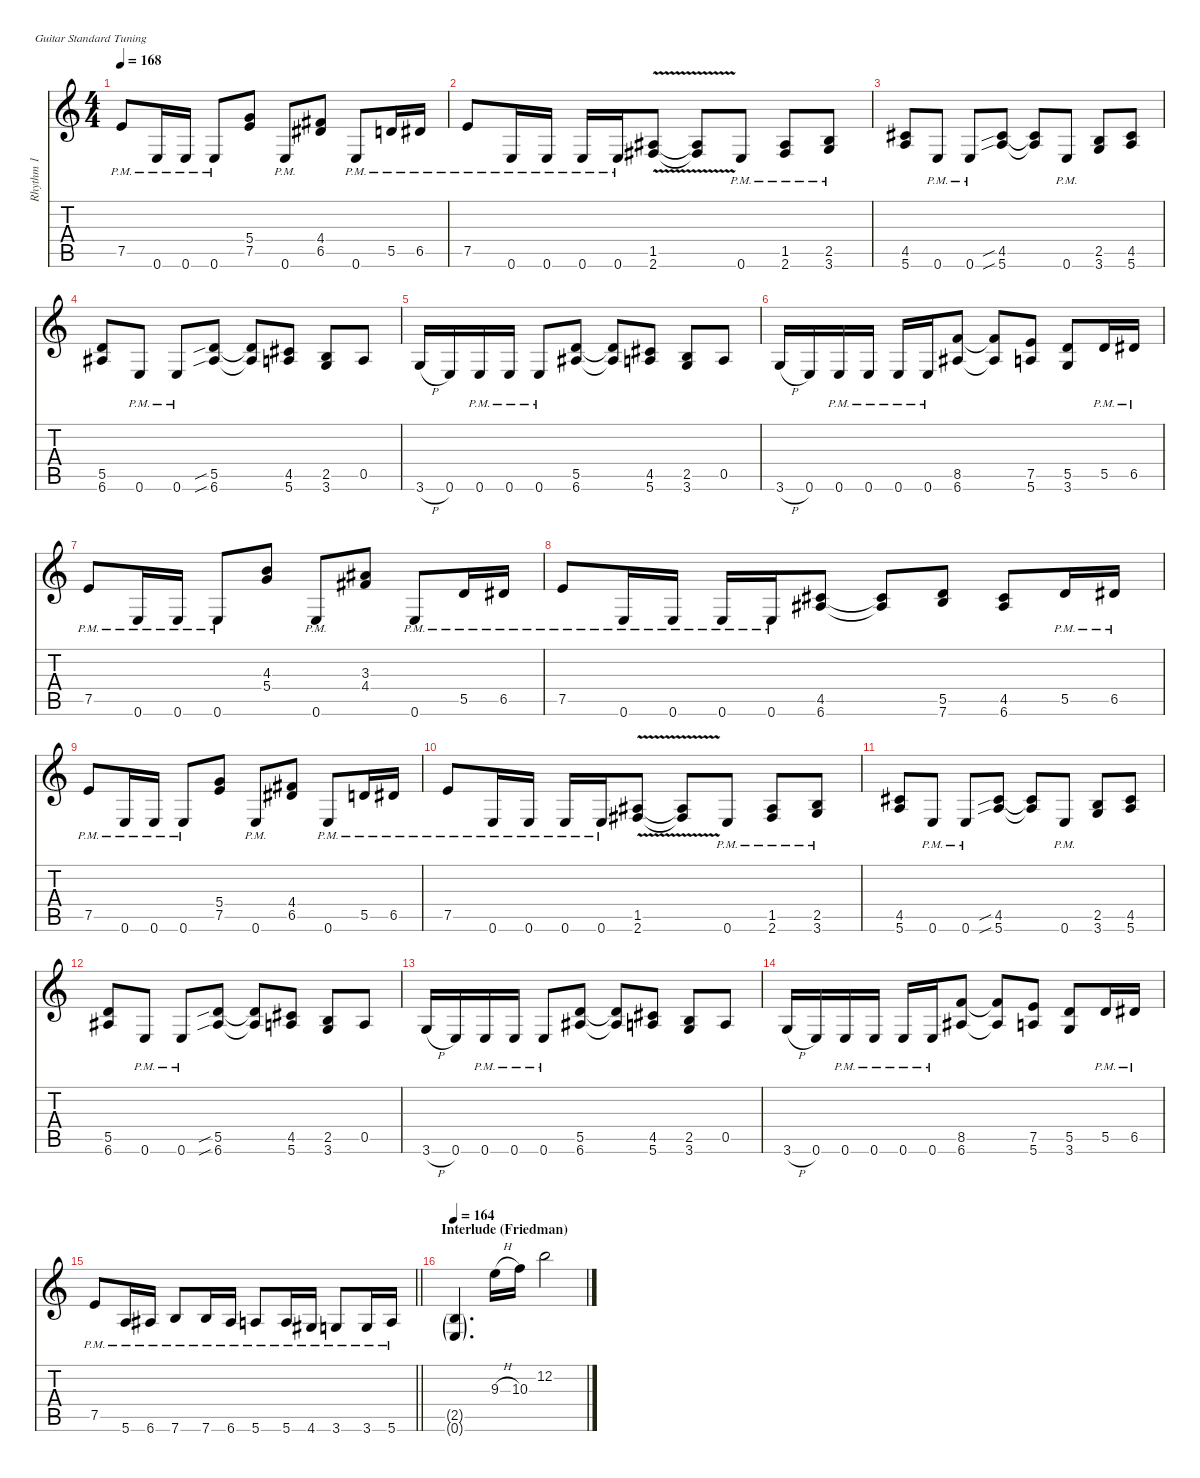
\defaultSystemsLayout 4
\hideDynamics
\bracketExtendMode nobrackets
\firstSystemTrackNameMode fullname
\otherSystemsTrackNameOrientation horizontal
\track ("Rhythm 1" "dist.guit.") {defaultSystemsLayout 4 instrument distortionguitar}
\staff {score tabs}
\tuning (E4 B3 G3 D3 A2 E2)
\ts (4 4)
\tempo 168
\clef g2
\ks c
7.5{pm}.8{dy f beam Up} 0.6{pm}.16{beam Up} 0.6{pm}.16{beam Up} 0.6{pm}.8{beam Up} (5.4 7.5).8{beam Up} 0.6{pm}.8{beam Up} (4.4{acc #} 6.5{acc #}).8{beam Up} 0.6{pm}.8{beam Up} 5.5{pm}.16{beam Up} 6.5{pm acc #}.16{beam Up} |
7.5{pm}.8{beam Up} 0.6{pm}.16{beam Up} 0.6{pm}.16{beam Up} 0.6{pm}.16{beam Up} 0.6{pm}.16{beam Up} (1.5{v acc #} 2.6{v acc #}).8{beam Up} (1.5{v t acc #} 2.6{v t acc #}).8{beam Up} 0.6{pm}.8{beam Up} (1.5{pm acc #} 2.6{pm acc #}).8{beam Up} (2.5{pm} 3.6{pm}).8{beam Up} |
(4.5{acc #} 5.6).8{beam Up} 0.6{pm}.8{beam Up} 0.6{pm}.8{beam Up} (4.5{sib acc #} 5.6{sib}).8{beam Up} (4.5{t acc #} 5.6{t}).8{beam Up} 0.6{pm}.8{beam Up} (2.5 3.6).8{beam Up} (4.5{acc #} 5.6).8{beam Up} |
(5.5 6.6{acc #}).8{beam Up} 0.6{pm}.8{beam Up} 0.6{pm}.8{beam Up} (5.5{sib} 6.6{sib acc #}).8{beam Up} (5.5{t} 6.6{t acc #}).8{beam Up} (4.5{acc #} 5.6).8{beam Up} (2.5 3.6).8{beam Up} 0.5.8{beam Up} |
3.6{h}.16{beam Up} 0.6.16{beam Up} 0.6{pm}.16{beam Up} 0.6{pm}.16{beam Up} 0.6{pm}.8{beam Up} (5.5 6.6{acc #}).8{beam Up} (5.5{t} 6.6{t acc #}).8{beam Up} (4.5{acc #} 5.6).8{beam Up} (2.5 3.6).8{beam Up} 0.5.8{beam Up} |
3.6{h}.16{beam Up} 0.6.16{beam Up} 0.6{pm}.16{beam Up} 0.6{pm}.16{beam Up} 0.6{pm}.16{beam Up} 0.6{pm}.16{beam Up} (8.5 6.6{acc #}).8{beam Up} (8.5{t} 6.6{t acc #}).8{beam Up} (7.5 5.6).8{beam Up} (5.5 3.6).8{beam Up} 5.5{pm}.16{beam Up} 6.5{pm acc #}.16{beam Up} |
7.5{pm}.8{beam Up} 0.6{pm}.16{beam Up} 0.6{pm}.16{beam Up} 0.6{pm}.8{beam Up} (4.3 5.4).8{beam Up} 0.6{pm}.8{beam Up} (3.3{acc #} 4.4{acc #}).8{beam Up} 0.6{pm}.8{beam Up} 5.5{pm}.16{beam Up} 6.5{pm acc #}.16{beam Up} |
7.5{pm}.8{beam Up} 0.6{pm}.16{beam Up} 0.6{pm}.16{beam Up} 0.6{pm}.16{beam Up} 0.6{pm}.16{beam Up} (4.5{acc #} 6.6{acc #}).8{beam Up} (4.5{t acc #} 6.6{t acc #}).8{beam Up} (5.5 7.6).8{beam Up} (4.5{acc #} 6.6{acc #}).8{beam Up} 5.5{pm}.16{beam Up} 6.5{pm acc #}.16{beam Up} |
7.5{pm}.8{beam Up} 0.6{pm}.16{beam Up} 0.6{pm}.16{beam Up} 0.6{pm}.8{beam Up} (5.4 7.5).8{beam Up} 0.6{pm}.8{beam Up} (4.4{acc #} 6.5{acc #}).8{beam Up} 0.6{pm}.8{beam Up} 5.5{pm}.16{beam Up} 6.5{pm acc #}.16{beam Up} |
7.5{pm}.8{beam Up} 0.6{pm}.16{beam Up} 0.6{pm}.16{beam Up} 0.6{pm}.16{beam Up} 0.6{pm}.16{beam Up} (1.5{v acc #} 2.6{v acc #}).8{beam Up} (1.5{v t acc #} 2.6{v t acc #}).8{beam Up} 0.6{pm}.8{beam Up} (1.5{pm acc #} 2.6{pm acc #}).8{beam Up} (2.5{pm} 3.6{pm}).8{beam Up} |
(4.5{acc #} 5.6).8{beam Up} 0.6{pm}.8{beam Up} 0.6{pm}.8{beam Up} (4.5{sib acc #} 5.6{sib}).8{beam Up} (4.5{t acc #} 5.6{t}).8{beam Up} 0.6{pm}.8{beam Up} (2.5 3.6).8{beam Up} (4.5{acc #} 5.6).8{beam Up} |
(5.5 6.6{acc #}).8{beam Up} 0.6{pm}.8{beam Up} 0.6{pm}.8{beam Up} (5.5{sib} 6.6{sib acc #}).8{beam Up} (5.5{t} 6.6{t acc #}).8{beam Up} (4.5{acc #} 5.6).8{beam Up} (2.5 3.6).8{beam Up} 0.5.8{beam Up} |
3.6{h}.16{beam Up} 0.6.16{beam Up} 0.6{pm}.16{beam Up} 0.6{pm}.16{beam Up} 0.6{pm}.8{beam Up} (5.5 6.6{acc #}).8{beam Up} (5.5{t} 6.6{t acc #}).8{beam Up} (4.5{acc #} 5.6).8{beam Up} (2.5 3.6).8{beam Up} 0.5.8{beam Up} |
3.6{h}.16{beam Up} 0.6.16{beam Up} 0.6{pm}.16{beam Up} 0.6{pm}.16{beam Up} 0.6{pm}.16{beam Up} 0.6{pm}.16{beam Up} (8.5 6.6{acc #}).8{beam Up} (8.5{t} 6.6{t acc #}).8{beam Up} (7.5 5.6).8{beam Up} (5.5 3.6).8{beam Up} 5.5{pm}.16{beam Up} 6.5{pm acc #}.16{beam Up} |
\barLineRight lightlight
7.5{pm}.8{beam Up} 5.6{pm}.16{beam Up} 6.6{pm acc #}.16{beam Up} 7.6{pm}.8{beam Up} 7.6{pm}.16{beam Up} 6.6{pm acc #}.16{beam Up} 5.6{pm}.8{beam Up} 5.6{pm}.16{beam Up} 4.6{pm acc #}.16{beam Up} 3.6{pm}.8{beam Up} 3.6{pm}.16{beam Up} 5.6{pm}.16{beam Up} |
\section ("" "Interlude (Friedman)")
\tempo 164
(0.6{g} 2.5{g}).4{d dy mf instrument acousticguitarsteel beam Up} 9.3{h}.16{dy f beam Down} 10.3.16{beam Down} 12.2.2{beam Down}
